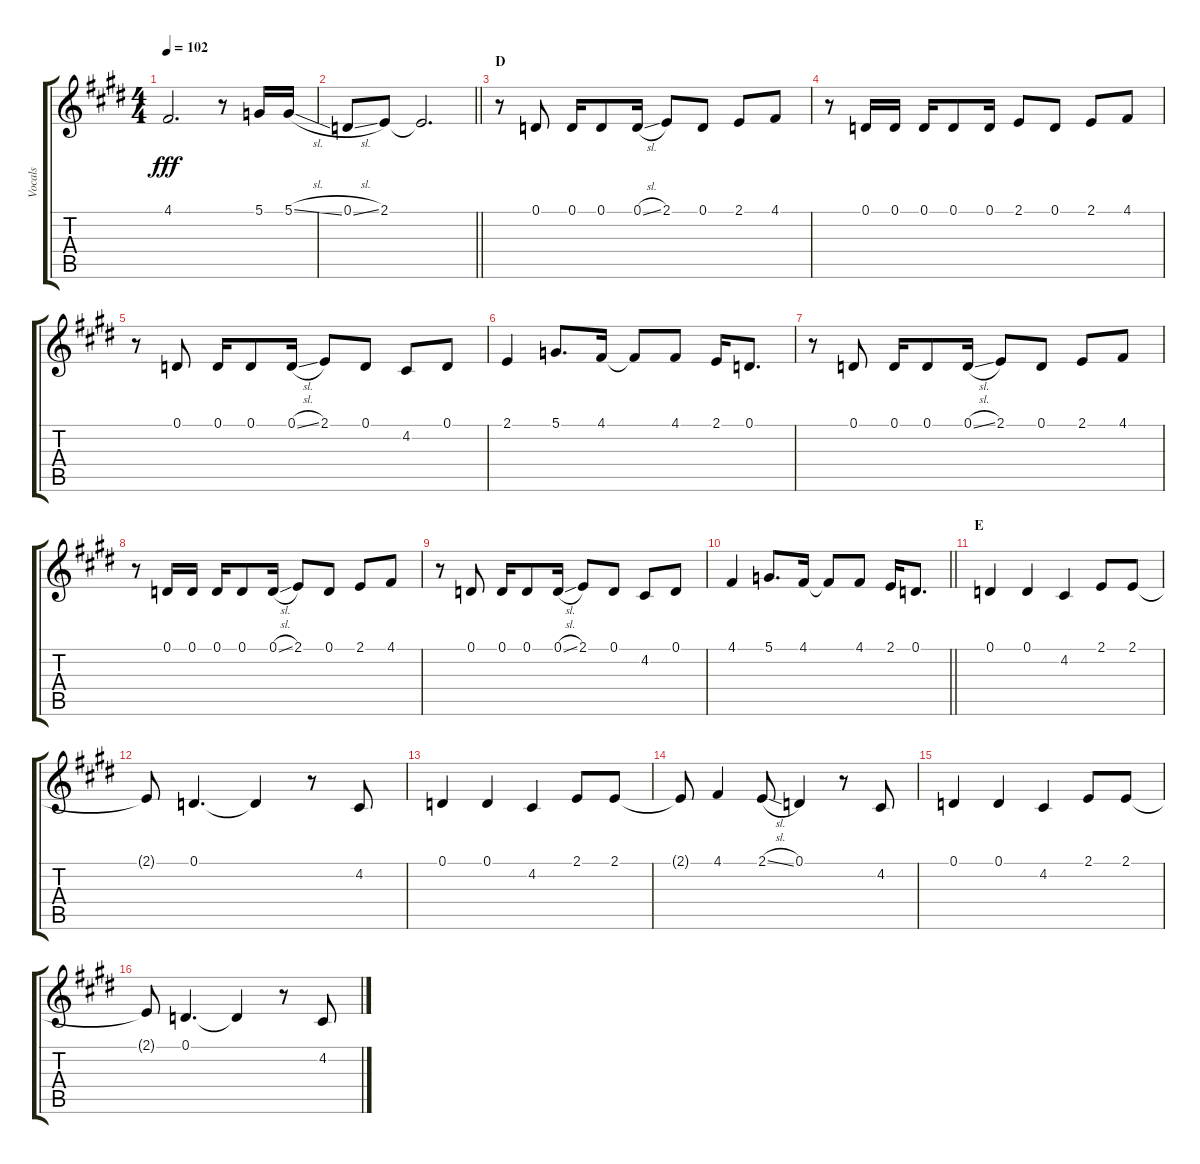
\track ("Vocals" "Vocals") {instrument voiceoohs}
\staff {score tabs}
\tuning (D4 A3 F3 C3 G2 D2) {hide}
\ts (4 4)
\tempo 102
\clef g2
\ks e
4.1.2{d dy fff} r.8 5.1.16 5.1{sl}.16 |
\barLineRight lightlight
0.1{sl}.8 2.1.8 2.1{t}.2{d} |
\section ("" "D")
r.8 0.1.8 0.1.16 0.1.8 0.1{sl}.16 2.1.8 0.1.8 2.1.8 4.1.8 |
r.8 0.1.16 0.1.16 0.1.16 0.1.8 0.1.16 2.1.8 0.1.8 2.1.8 4.1.8 |
r.8 0.1.8 0.1.16 0.1.8 0.1{sl}.16 2.1.8 0.1.8 4.2.8 0.1.8 |
2.1.4 5.1.8{d} 4.1.16 4.1{t}.8 4.1.8 2.1.16 0.1.8{d} |
r.8 0.1.8 0.1.16 0.1.8 0.1{sl}.16 2.1.8 0.1.8 2.1.8 4.1.8 |
r.8 0.1.16 0.1.16 0.1.16 0.1.8 0.1{sl}.16 2.1.8 0.1.8 2.1.8 4.1.8 |
r.8 0.1.8 0.1.16 0.1.8 0.1{sl}.16 2.1.8 0.1.8 4.2.8 0.1.8 |
\barLineRight lightlight
4.1.4 5.1.8{d} 4.1.16 4.1{t}.8 4.1.8 2.1.16 0.1.8{d} |
\section ("" "E")
0.1.4 0.1.4 4.2.4 2.1.8 2.1.8 |
2.1{t}.8 0.1.4{d} 0.1{t}.4 r.8 4.2.8 |
0.1.4 0.1.4 4.2.4 2.1.8 2.1.8 |
2.1{t}.8 4.1.4 2.1{sl}.8 0.1.4 r.8 4.2.8 |
0.1.4 0.1.4 4.2.4 2.1.8 2.1.8 |
2.1{t}.8 0.1.4{d} 0.1{t}.4 r.8 4.2.8
